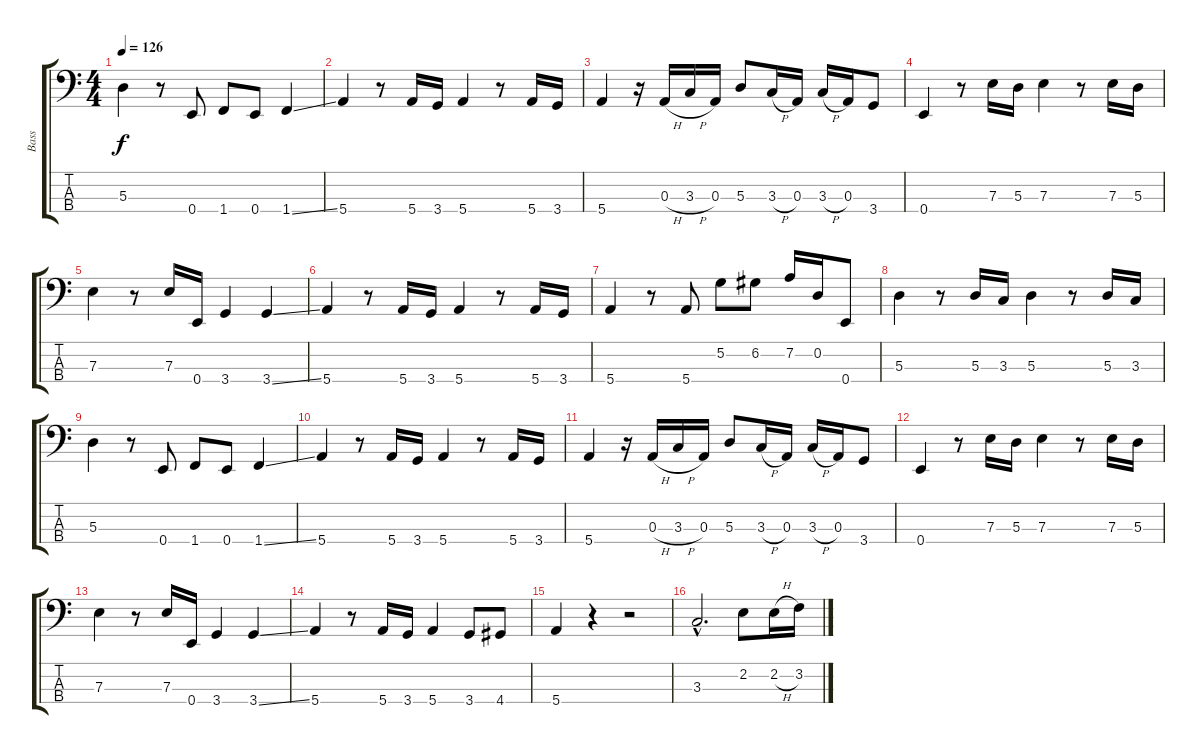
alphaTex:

\track ("Bass" "Bass") {instrument electricbasspick}
\staff {score tabs}
\tuning (G2 D2 A1 E1) {hide}
\ts (4 4)
\tempo 126
\clef f4
\ks c
5.3.4{dy f} r.8 0.4.8 1.4.8 0.4.8 1.4{ss}.4 |
5.4.4 r.8 5.4.16 3.4.16 5.4.4 r.8 5.4.16 3.4.16 |
5.4.4 r.16 0.3{h}.16 3.3{h}.16 0.3.16 5.3.8 3.3{h}.16 0.3.16 3.3{h}.16 0.3.16 3.4.8 |
0.4.4 r.8 7.3.16 5.3.16 7.3.4 r.8 7.3.16 5.3.16 |
7.3.4 r.8 7.3.16 0.4.16 3.4.4 3.4{ss}.4 |
5.4.4 r.8 5.4.16 3.4.16 5.4.4 r.8 5.4.16 3.4.16 |
5.4.4 r.8 5.4.8 5.2.8 6.2.8 7.2.16 0.2.16 0.4.8 |
5.3.4 r.8 5.3.16 3.3.16 5.3.4 r.8 5.3.16 3.3.16 |
5.3.4 r.8 0.4.8 1.4.8 0.4.8 1.4{ss}.4 |
5.4.4 r.8 5.4.16 3.4.16 5.4.4 r.8 5.4.16 3.4.16 |
5.4.4 r.16 0.3{h}.16 3.3{h}.16 0.3.16 5.3.8 3.3{h}.16 0.3.16 3.3{h}.16 0.3.16 3.4.8 |
0.4.4 r.8 7.3.16 5.3.16 7.3.4 r.8 7.3.16 5.3.16 |
7.3.4 r.8 7.3.16 0.4.16 3.4.4 3.4{ss}.4 |
5.4.4 r.8 5.4.16 3.4.16 5.4.4 3.4.8 4.4.8 |
5.4.4 r.4 r.2 |
3.3{hac}.2{d} 2.2.8 2.2{h}.16 3.2.16
